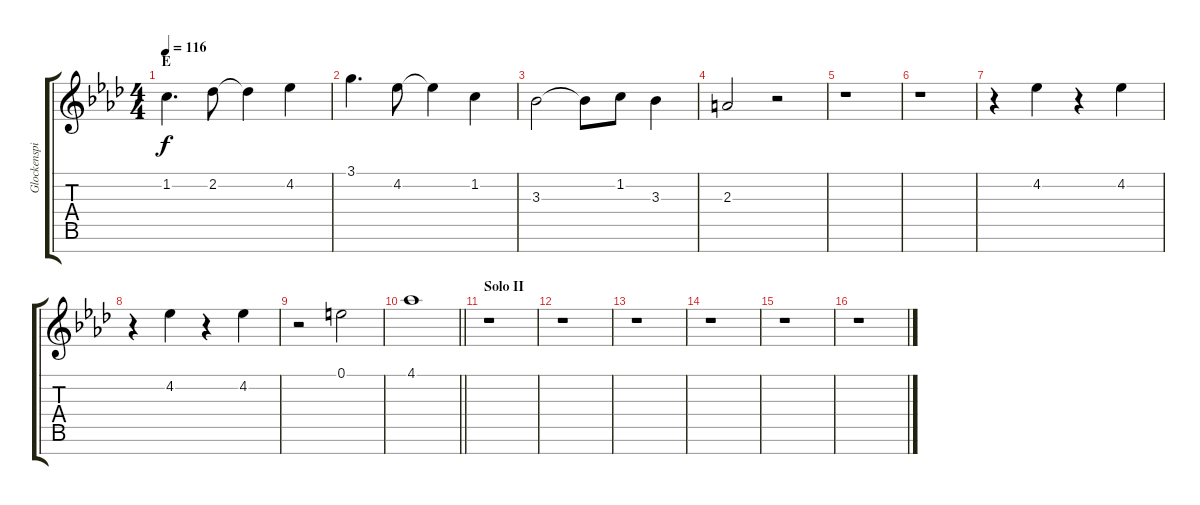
\track ("Glockenspiel" "Glockenspi") {instrument vibraphone}
\staff {score tabs}
\tuning (E5 B4 G4 D4 A3 E3 B2) {hide}
\ts (4 4)
\section ("" "E")
\tempo 116
\clef g2
\ks ab
1.2.4{d dy f} 2.2.8 2.2{t}.4 4.2.4 |
3.1.4{d} 4.2.8 4.2{t}.4 1.2.4 |
3.3.2 3.3{t}.8 1.2.8 3.3.4 |
2.3.2 r.2 |
r.1 |
r.1 |
r.4 4.2.4 r.4 4.2.4 |
r.4 4.2.4 r.4 4.2.4 |
r.2 0.1.2 |
\barLineRight lightlight
4.1.1 |
\section ("" "Solo II")
r.1 |
r.1 |
r.1 |
r.1 |
r.1 |
r.1
